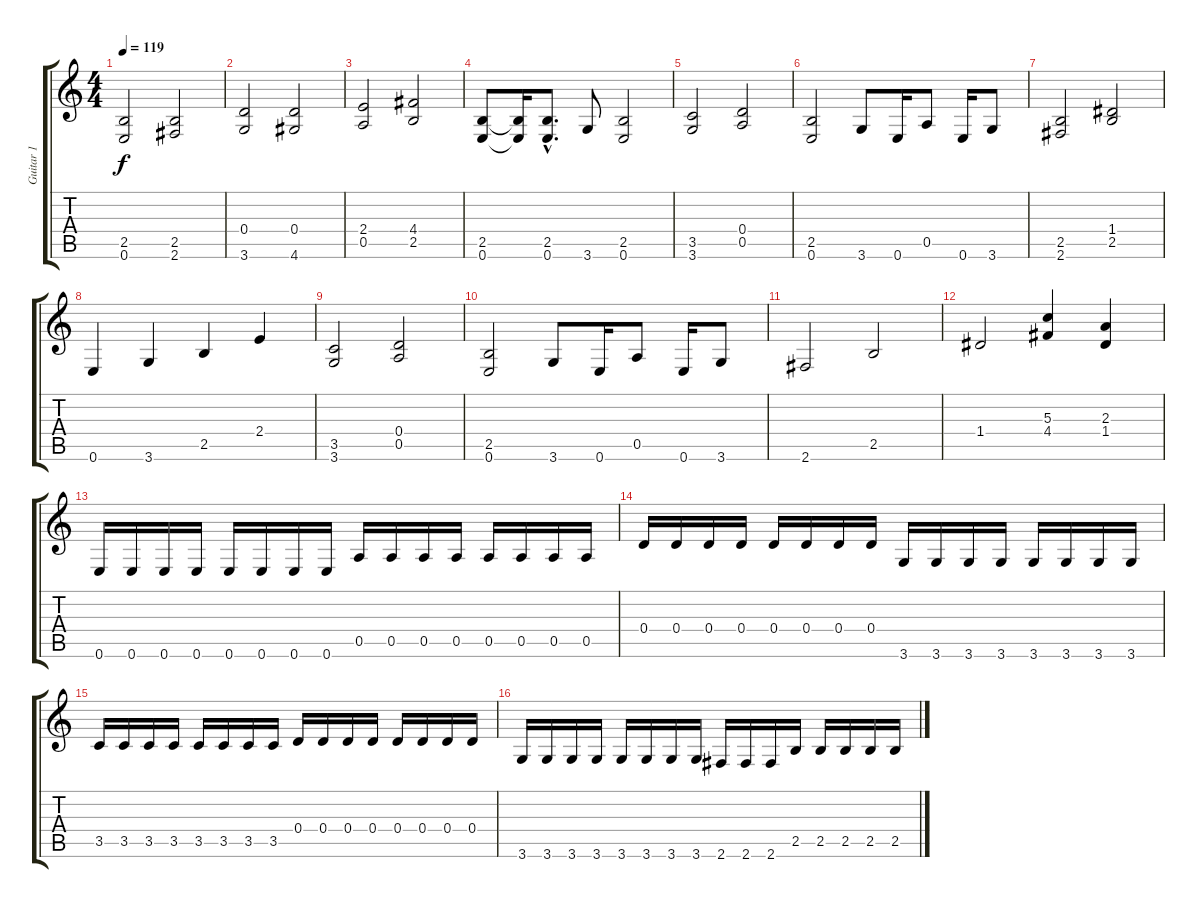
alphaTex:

\track ("Guitar 1" "Guitar 1") {instrument distortionguitar}
\staff {score tabs}
\tuning (E4 B3 G3 D3 A2 E2) {hide}
\ts (4 4)
\tempo 119
\clef g2
\ks c
(2.5 0.6).2{dy f} (2.5 2.6).2 |
(0.4 3.6).2 (0.4 4.6).2 |
(2.4 0.5).2 (4.4 2.5).2 |
(2.5 0.6).8 (2.5{t} 0.6{t}).16 (2.5{hac} 0.6{hac}).8{d} 3.6.8 (2.5 0.6).2 |
(3.5 3.6).2 (0.4 0.5).2 |
(2.5 0.6).2 3.6.8 0.6.16 0.5.8 0.6.16 3.6.8 |
(2.5 2.6).2 (1.4 2.5).2 |
0.6.4 3.6.4 2.5.4 2.4.4 |
(3.5 3.6).2 (0.4 0.5).2 |
(2.5 0.6).2 3.6.8 0.6.16 0.5.8 0.6.16 3.6.8 |
2.6.2 2.5.2 |
1.4.2 (5.3 4.4).4 (2.3 1.4).4 |
0.6.16 0.6.16 0.6.16 0.6.16 0.6.16 0.6.16 0.6.16 0.6.16 0.5.16 0.5.16 0.5.16 0.5.16 0.5.16 0.5.16 0.5.16 0.5.16 |
0.4.16 0.4.16 0.4.16 0.4.16 0.4.16 0.4.16 0.4.16 0.4.16 3.6.16 3.6.16 3.6.16 3.6.16 3.6.16 3.6.16 3.6.16 3.6.16 |
3.5.16 3.5.16 3.5.16 3.5.16 3.5.16 3.5.16 3.5.16 3.5.16 0.4.16 0.4.16 0.4.16 0.4.16 0.4.16 0.4.16 0.4.16 0.4.16 |
3.6.16 3.6.16 3.6.16 3.6.16 3.6.16 3.6.16 3.6.16 3.6.16 2.6.16 2.6.16 2.6.16 2.5.16 2.5.16 2.5.16 2.5.16 2.5.16
